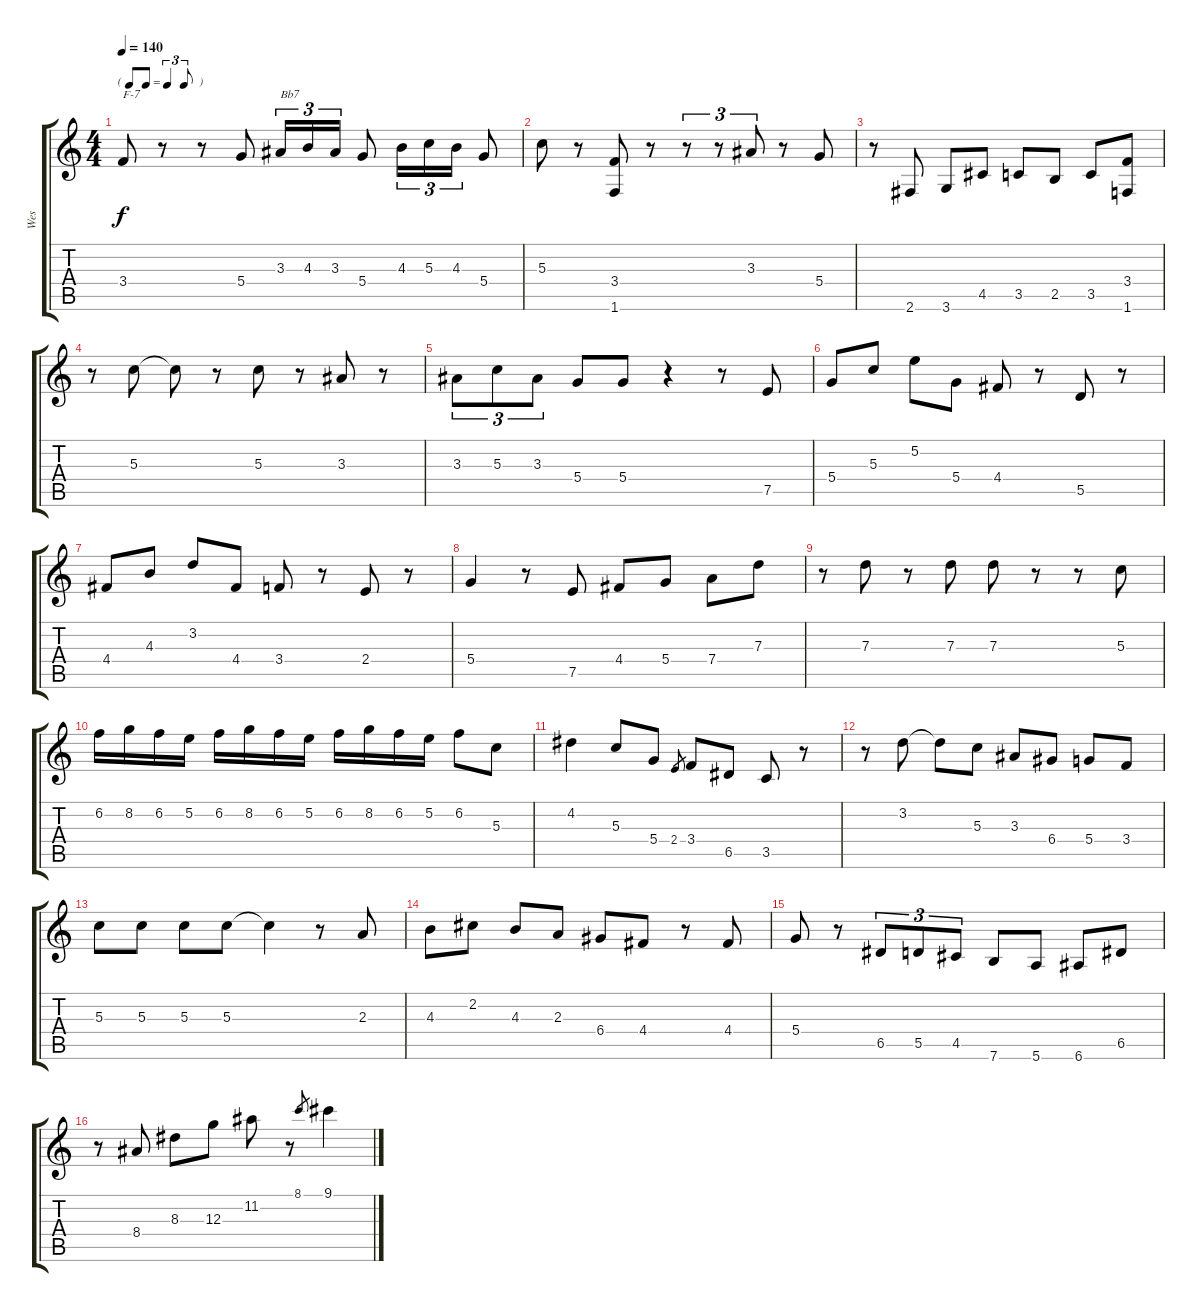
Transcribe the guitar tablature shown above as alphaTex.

\track ("Wes" "Wes") {instrument electricguitarjazz}
\staff {score tabs}
\tuning (E4 B3 G3 D3 A2 E2) {hide}
\ts (4 4)
\tf triplet8th
\tempo 140
\clef g2
\ks c
3.4.8{txt "F-7" dy f} r.8 r.8 5.4.8 3.3.16{tu (3 2) txt "Bb7"} 4.3.16{tu (3 2)} 3.3.16{tu (3 2)} 5.4.8 4.3.16{tu (3 2)} 5.3.16{tu (3 2)} 4.3.16{tu (3 2)} 5.4.8 |
5.3.8 r.8 (3.4 1.6).8 r.8 r.8{tu (3 2)} r.8{tu (3 2)} 3.3.8{tu (3 2)} r.8 5.4.8 |
r.8 2.6.8 3.6.8 4.5.8 3.5.8 2.5.8 3.5.8 (3.4 1.6).8 |
r.8 5.3.8 5.3{t}.8 r.8 5.3.8 r.8 3.3.8 r.8 |
3.3.8{tu (3 2)} 5.3.8{tu (3 2)} 3.3.8{tu (3 2)} 5.4.8 5.4.8 r.4 r.8 7.5.8 |
5.4.8 5.3.8 5.2.8 5.4.8 4.4.8 r.8 5.5.8 r.8 |
4.4.8 4.3.8 3.2.8 4.4.8 3.4.8 r.8 2.4.8 r.8 |
5.4.4 r.8 7.5.8 4.4.8 5.4.8 7.4.8 7.3.8 |
r.8 7.3.8 r.8 7.3.8 7.3.8 r.8 r.8 5.3.8 |
6.2.16 8.2.16 6.2.16 5.2.16 6.2.16 8.2.16 6.2.16 5.2.16 6.2.16 8.2.16 6.2.16 5.2.16 6.2.8 5.3.8 |
4.2.4 5.3.8 5.4.8 2.4.8{gr} 3.4.8 6.5.8 3.5.8 r.8 |
r.8 3.2.8 3.2{t}.8 5.3.8 3.3.8 6.4.8 5.4.8 3.4.8 |
5.3.8 5.3.8 5.3.8 5.3.8 5.3{t}.4 r.8 2.3.8 |
4.3.8 2.2.8 4.3.8 2.3.8 6.4.8 4.4.8 r.8 4.4.8 |
5.4.8 r.8 6.5.8{tu (3 2)} 5.5.8{tu (3 2)} 4.5.8{tu (3 2)} 7.6.8 5.6.8 6.6.8 6.5.8 |
r.8 8.4.8 8.3.8 12.3.8 11.2.8 r.8 8.1.8{gr} 9.1.4
